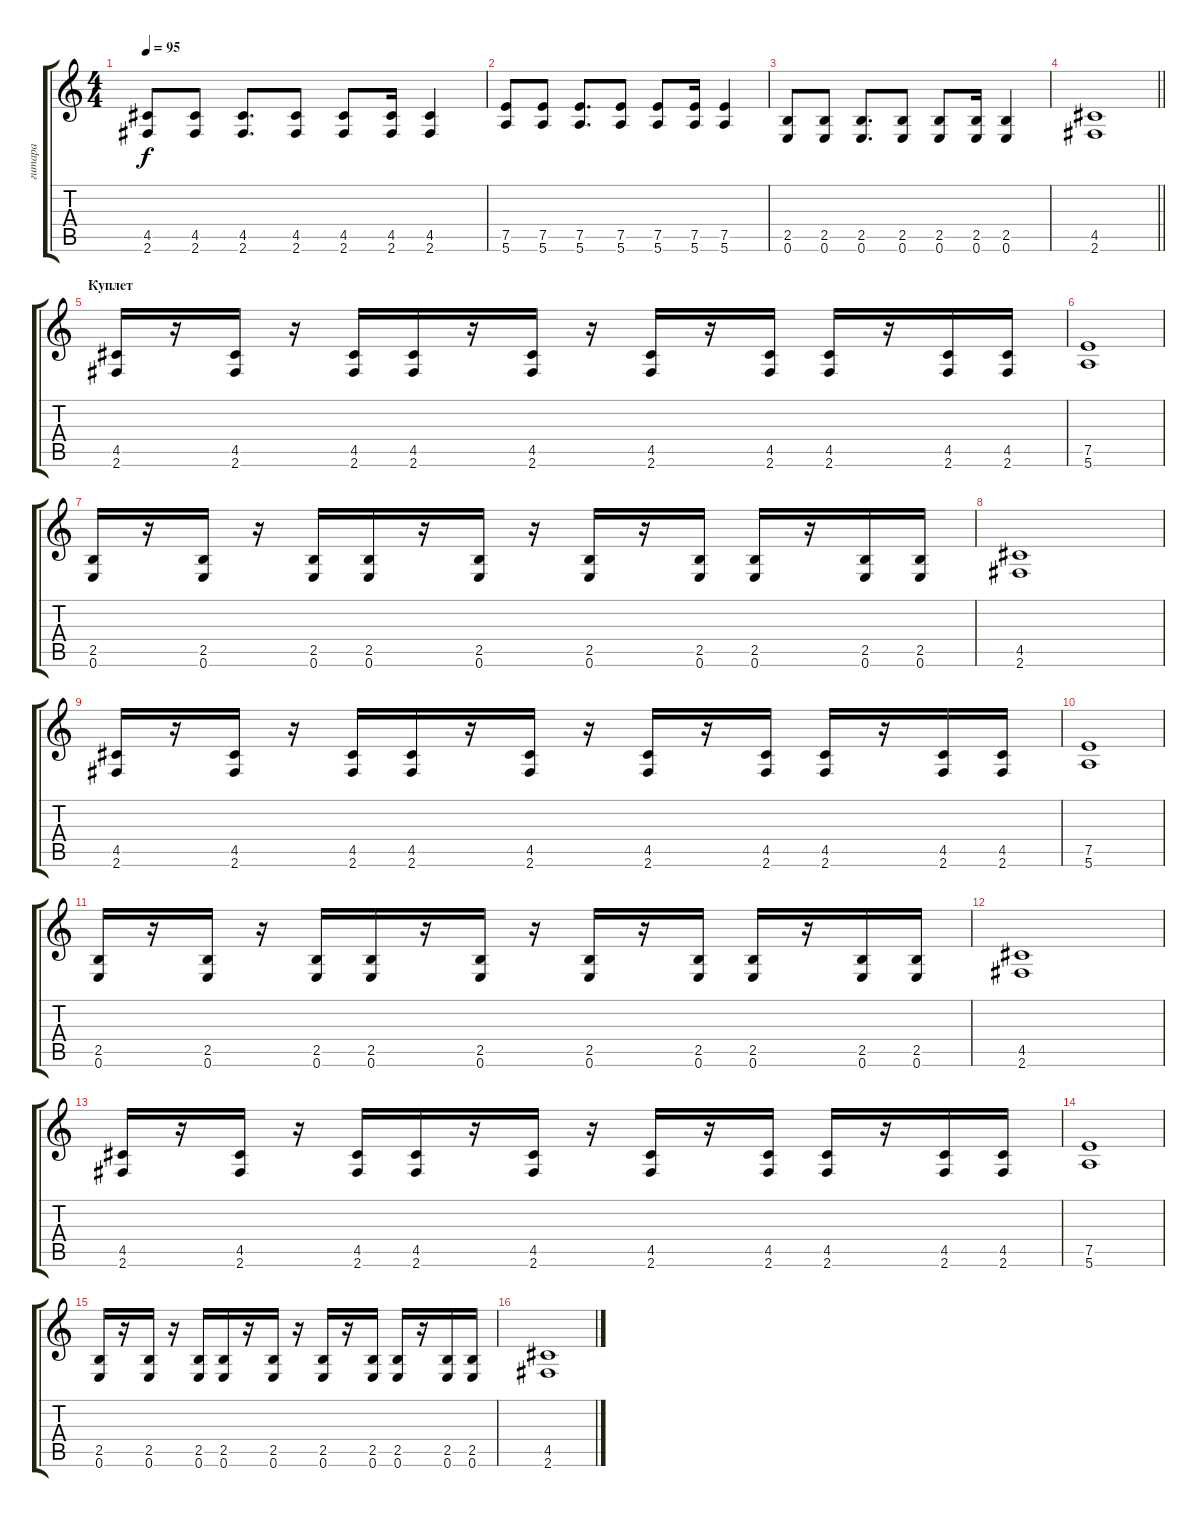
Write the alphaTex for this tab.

\track ("гитара" "гитара") {instrument distortionguitar}
\staff {score tabs}
\tuning (E4 B3 G3 D3 A2 E2) {hide}
\ts (4 4)
\tempo 95
\clef g2
\ks c
(4.5 2.6).8{dy f} (4.5 2.6).8 (4.5 2.6).8{d} (4.5 2.6).8 (4.5 2.6).8 (4.5 2.6).16 (4.5 2.6).4 |
(7.5 5.6).8 (7.5 5.6).8 (7.5 5.6).8{d} (7.5 5.6).8 (7.5 5.6).8 (7.5 5.6).16 (7.5 5.6).4 |
(2.5 0.6).8 (2.5 0.6).8 (2.5 0.6).8{d} (2.5 0.6).8 (2.5 0.6).8 (2.5 0.6).16 (2.5 0.6).4 |
\barLineRight lightlight
(4.5 2.6).1 |
\section ("" "Куплет")
(4.5 2.6).16 r.16 (4.5 2.6).16 r.16 (4.5 2.6).16 (4.5 2.6).16 r.16 (4.5 2.6).16 r.16 (4.5 2.6).16 r.16 (4.5 2.6).16 (4.5 2.6).16 r.16 (4.5 2.6).16 (4.5 2.6).16 |
(7.5 5.6).1 |
(2.5 0.6).16 r.16 (2.5 0.6).16 r.16 (2.5 0.6).16 (2.5 0.6).16 r.16 (2.5 0.6).16 r.16 (2.5 0.6).16 r.16 (2.5 0.6).16 (2.5 0.6).16 r.16 (2.5 0.6).16 (2.5 0.6).16 |
(4.5 2.6).1 |
(4.5 2.6).16 r.16 (4.5 2.6).16 r.16 (4.5 2.6).16 (4.5 2.6).16 r.16 (4.5 2.6).16 r.16 (4.5 2.6).16 r.16 (4.5 2.6).16 (4.5 2.6).16 r.16 (4.5 2.6).16 (4.5 2.6).16 |
(7.5 5.6).1 |
(2.5 0.6).16 r.16 (2.5 0.6).16 r.16 (2.5 0.6).16 (2.5 0.6).16 r.16 (2.5 0.6).16 r.16 (2.5 0.6).16 r.16 (2.5 0.6).16 (2.5 0.6).16 r.16 (2.5 0.6).16 (2.5 0.6).16 |
(4.5 2.6).1 |
(4.5 2.6).16 r.16 (4.5 2.6).16 r.16 (4.5 2.6).16 (4.5 2.6).16 r.16 (4.5 2.6).16 r.16 (4.5 2.6).16 r.16 (4.5 2.6).16 (4.5 2.6).16 r.16 (4.5 2.6).16 (4.5 2.6).16 |
(7.5 5.6).1 |
(2.5 0.6).16 r.16 (2.5 0.6).16 r.16 (2.5 0.6).16 (2.5 0.6).16 r.16 (2.5 0.6).16 r.16 (2.5 0.6).16 r.16 (2.5 0.6).16 (2.5 0.6).16 r.16 (2.5 0.6).16 (2.5 0.6).16 |
(4.5 2.6).1
